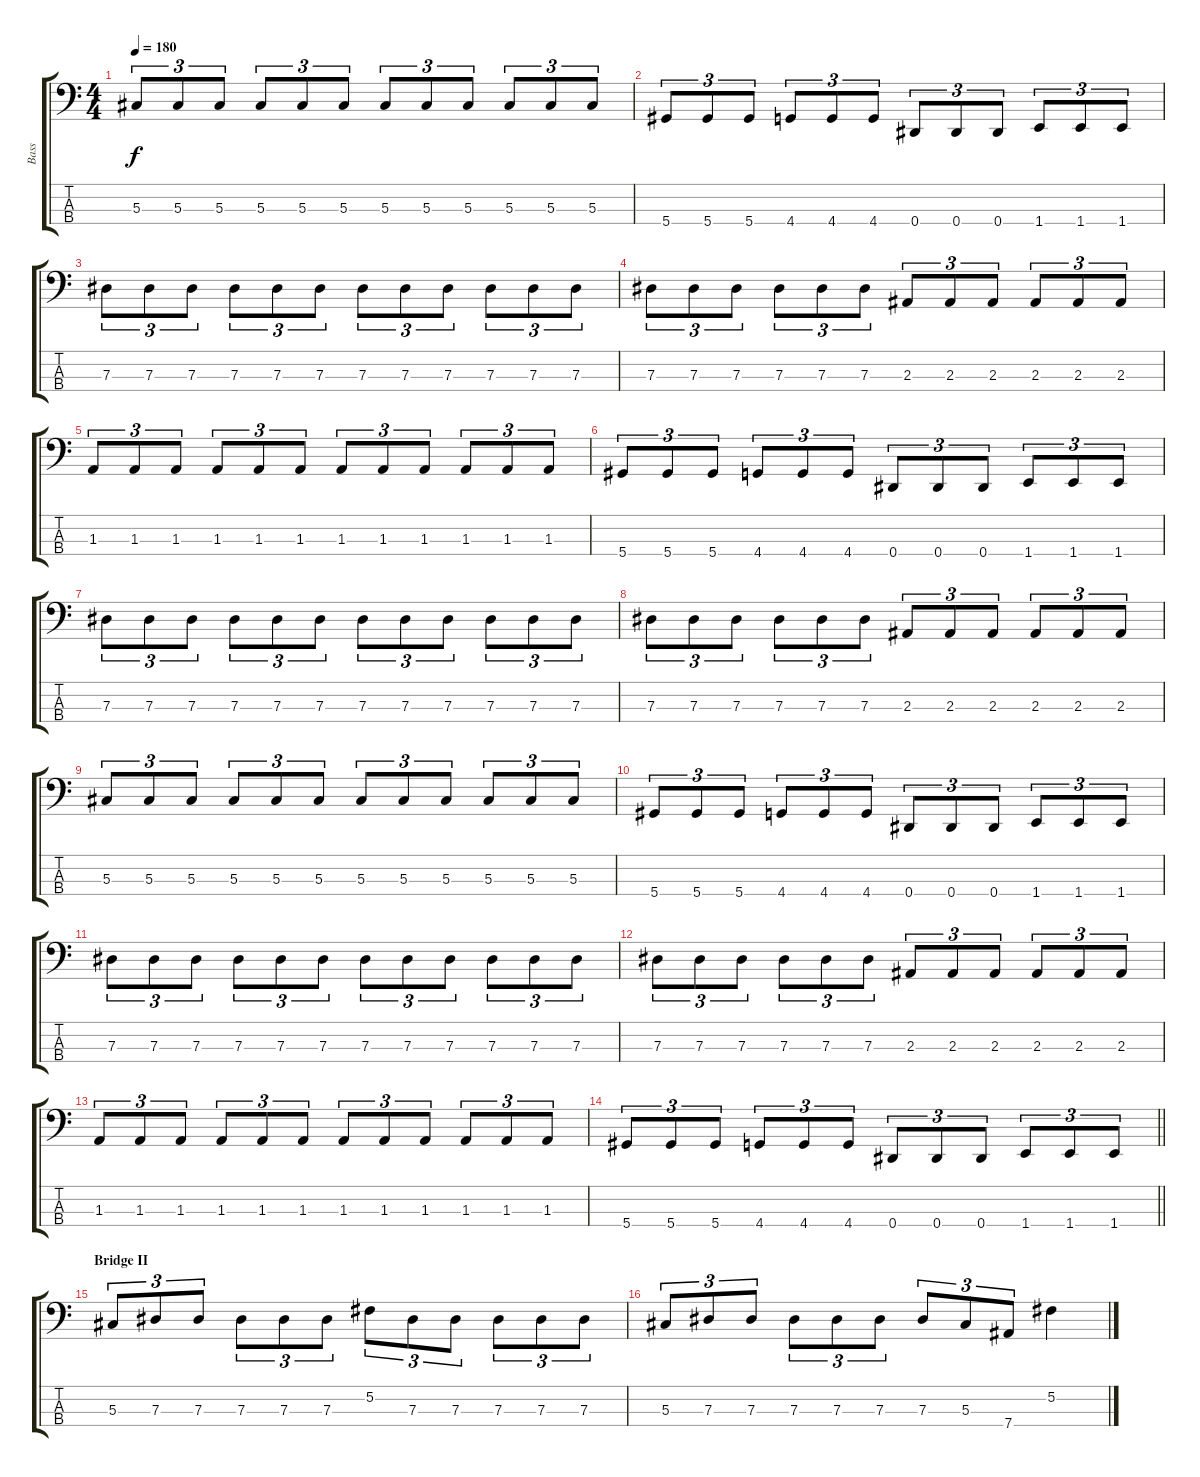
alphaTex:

\track ("Bass" "Bass") {instrument electricbasspick}
\staff {score tabs}
\tuning (Gb2 Db2 Ab1 Eb1) {hide}
\ts (4 4)
\tempo 180
\clef f4
\ks c
5.3.8{tu (3 2) dy f} 5.3.8{tu (3 2)} 5.3.8{tu (3 2)} 5.3.8{tu (3 2)} 5.3.8{tu (3 2)} 5.3.8{tu (3 2)} 5.3.8{tu (3 2)} 5.3.8{tu (3 2)} 5.3.8{tu (3 2)} 5.3.8{tu (3 2)} 5.3.8{tu (3 2)} 5.3.8{tu (3 2)} |
5.4.8{tu (3 2)} 5.4.8{tu (3 2)} 5.4.8{tu (3 2)} 4.4.8{tu (3 2)} 4.4.8{tu (3 2)} 4.4.8{tu (3 2)} 0.4.8{tu (3 2)} 0.4.8{tu (3 2)} 0.4.8{tu (3 2)} 1.4.8{tu (3 2)} 1.4.8{tu (3 2)} 1.4.8{tu (3 2)} |
7.3.8{tu (3 2)} 7.3.8{tu (3 2)} 7.3.8{tu (3 2)} 7.3.8{tu (3 2)} 7.3.8{tu (3 2)} 7.3.8{tu (3 2)} 7.3.8{tu (3 2)} 7.3.8{tu (3 2)} 7.3.8{tu (3 2)} 7.3.8{tu (3 2)} 7.3.8{tu (3 2)} 7.3.8{tu (3 2)} |
7.3.8{tu (3 2)} 7.3.8{tu (3 2)} 7.3.8{tu (3 2)} 7.3.8{tu (3 2)} 7.3.8{tu (3 2)} 7.3.8{tu (3 2)} 2.3.8{tu (3 2)} 2.3.8{tu (3 2)} 2.3.8{tu (3 2)} 2.3.8{tu (3 2)} 2.3.8{tu (3 2)} 2.3.8{tu (3 2)} |
1.3.8{tu (3 2)} 1.3.8{tu (3 2)} 1.3.8{tu (3 2)} 1.3.8{tu (3 2)} 1.3.8{tu (3 2)} 1.3.8{tu (3 2)} 1.3.8{tu (3 2)} 1.3.8{tu (3 2)} 1.3.8{tu (3 2)} 1.3.8{tu (3 2)} 1.3.8{tu (3 2)} 1.3.8{tu (3 2)} |
5.4.8{tu (3 2)} 5.4.8{tu (3 2)} 5.4.8{tu (3 2)} 4.4.8{tu (3 2)} 4.4.8{tu (3 2)} 4.4.8{tu (3 2)} 0.4.8{tu (3 2)} 0.4.8{tu (3 2)} 0.4.8{tu (3 2)} 1.4.8{tu (3 2)} 1.4.8{tu (3 2)} 1.4.8{tu (3 2)} |
7.3.8{tu (3 2)} 7.3.8{tu (3 2)} 7.3.8{tu (3 2)} 7.3.8{tu (3 2)} 7.3.8{tu (3 2)} 7.3.8{tu (3 2)} 7.3.8{tu (3 2)} 7.3.8{tu (3 2)} 7.3.8{tu (3 2)} 7.3.8{tu (3 2)} 7.3.8{tu (3 2)} 7.3.8{tu (3 2)} |
7.3.8{tu (3 2)} 7.3.8{tu (3 2)} 7.3.8{tu (3 2)} 7.3.8{tu (3 2)} 7.3.8{tu (3 2)} 7.3.8{tu (3 2)} 2.3.8{tu (3 2)} 2.3.8{tu (3 2)} 2.3.8{tu (3 2)} 2.3.8{tu (3 2)} 2.3.8{tu (3 2)} 2.3.8{tu (3 2)} |
5.3.8{tu (3 2)} 5.3.8{tu (3 2)} 5.3.8{tu (3 2)} 5.3.8{tu (3 2)} 5.3.8{tu (3 2)} 5.3.8{tu (3 2)} 5.3.8{tu (3 2)} 5.3.8{tu (3 2)} 5.3.8{tu (3 2)} 5.3.8{tu (3 2)} 5.3.8{tu (3 2)} 5.3.8{tu (3 2)} |
5.4.8{tu (3 2)} 5.4.8{tu (3 2)} 5.4.8{tu (3 2)} 4.4.8{tu (3 2)} 4.4.8{tu (3 2)} 4.4.8{tu (3 2)} 0.4.8{tu (3 2)} 0.4.8{tu (3 2)} 0.4.8{tu (3 2)} 1.4.8{tu (3 2)} 1.4.8{tu (3 2)} 1.4.8{tu (3 2)} |
7.3.8{tu (3 2)} 7.3.8{tu (3 2)} 7.3.8{tu (3 2)} 7.3.8{tu (3 2)} 7.3.8{tu (3 2)} 7.3.8{tu (3 2)} 7.3.8{tu (3 2)} 7.3.8{tu (3 2)} 7.3.8{tu (3 2)} 7.3.8{tu (3 2)} 7.3.8{tu (3 2)} 7.3.8{tu (3 2)} |
7.3.8{tu (3 2)} 7.3.8{tu (3 2)} 7.3.8{tu (3 2)} 7.3.8{tu (3 2)} 7.3.8{tu (3 2)} 7.3.8{tu (3 2)} 2.3.8{tu (3 2)} 2.3.8{tu (3 2)} 2.3.8{tu (3 2)} 2.3.8{tu (3 2)} 2.3.8{tu (3 2)} 2.3.8{tu (3 2)} |
1.3.8{tu (3 2)} 1.3.8{tu (3 2)} 1.3.8{tu (3 2)} 1.3.8{tu (3 2)} 1.3.8{tu (3 2)} 1.3.8{tu (3 2)} 1.3.8{tu (3 2)} 1.3.8{tu (3 2)} 1.3.8{tu (3 2)} 1.3.8{tu (3 2)} 1.3.8{tu (3 2)} 1.3.8{tu (3 2)} |
\barLineRight lightlight
5.4.8{tu (3 2)} 5.4.8{tu (3 2)} 5.4.8{tu (3 2)} 4.4.8{tu (3 2)} 4.4.8{tu (3 2)} 4.4.8{tu (3 2)} 0.4.8{tu (3 2)} 0.4.8{tu (3 2)} 0.4.8{tu (3 2)} 1.4.8{tu (3 2)} 1.4.8{tu (3 2)} 1.4.8{tu (3 2)} |
\section ("" "Bridge II")
5.3.8{tu (3 2)} 7.3.8{tu (3 2)} 7.3.8{tu (3 2)} 7.3.8{tu (3 2)} 7.3.8{tu (3 2)} 7.3.8{tu (3 2)} 5.2.8{tu (3 2)} 7.3.8{tu (3 2)} 7.3.8{tu (3 2)} 7.3.8{tu (3 2)} 7.3.8{tu (3 2)} 7.3.8{tu (3 2)} |
5.3.8{tu (3 2)} 7.3.8{tu (3 2)} 7.3.8{tu (3 2)} 7.3.8{tu (3 2)} 7.3.8{tu (3 2)} 7.3.8{tu (3 2)} 7.3.8{tu (3 2)} 5.3.8{tu (3 2)} 7.4.8{tu (3 2)} 5.2.4
